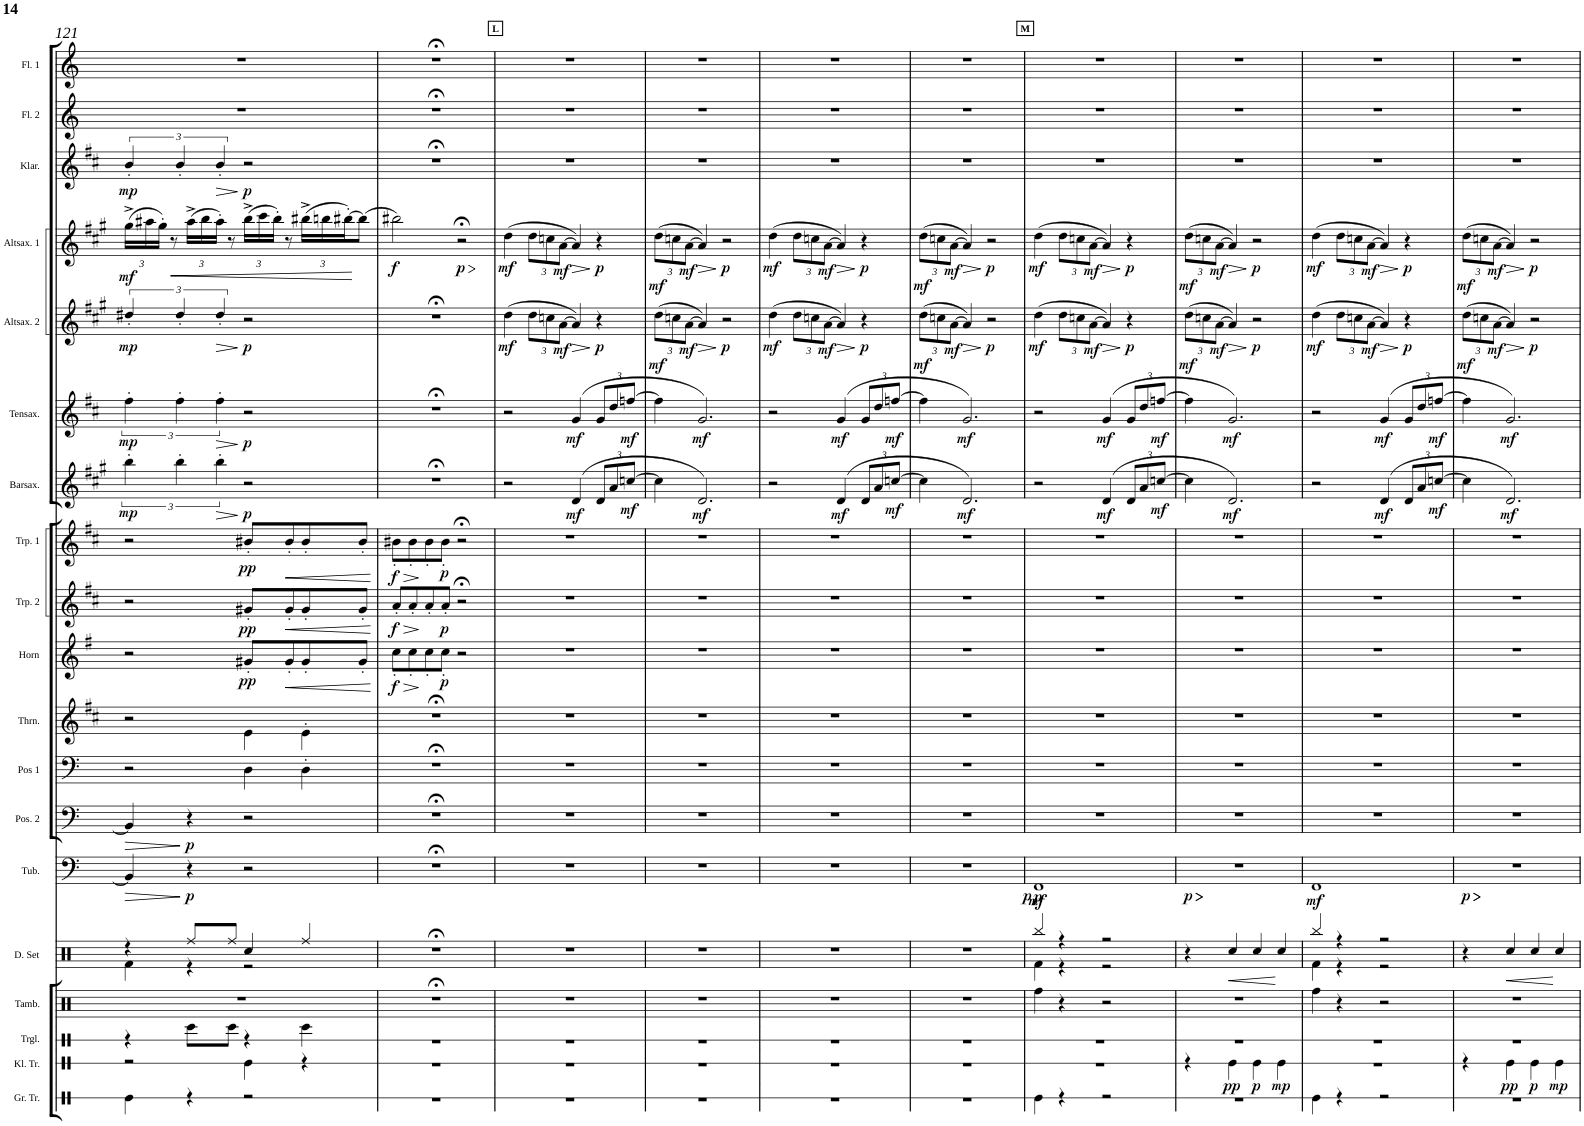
**kern	**kern	**kern	**kern	**dynam	**kern	**dynam	**kern	**dynam	**kern	**kern	**kern	**dynam	**kern	**dynam	**kern	**dynam	**kern	**dynam	**kern	**dynam	**kern	**dynam	**kern	**dynam	**kern	**dynam	**kern	**kern
*part18	*part17	*part16	*part15	*part15	*part14	*part14	*part13	*part13	*part12	*part11	*part10	*part10	*part9	*part9	*part8	*part8	*part7	*part7	*part6	*part6	*part5	*part5	*part4	*part4	*part3	*part3	*part2	*part1
*staff18	*staff17	*staff16	*staff15	*staff15	*staff14	*staff14	*staff13	*staff13	*staff12	*staff11	*staff10	*staff10	*staff9	*staff9	*staff8	*staff8	*staff7	*staff7	*staff6	*staff6	*staff5	*staff5	*staff4	*staff4	*staff3	*staff3	*staff2	*staff1
*I"Große Trommel	*I"Triangel	*I"Tambourine	*I"Drumset	*	*I"Tuba	*	*I"Posaune 2	*	*I"Posaune 1	*I"Tenorhorn	*I"Horn	*	*I"Trompete 2	*	*I"Trompete 1	*	*I"Baritonsaxophon	*	*I"Tenorsaxophon	*	*I"Altsaxophon 2	*	*I"Altsaxophon 1	*	*I"Klarinette	*	*I"Flöte 2	*I"Flöte 1
*I'Gr. Tr.	*I'Trgl.	*I'Tamb.	*I'D. Set	*	*I'Tub.	*	*I'Pos. 2	*	*I'Pos 1	*I'Thrn.	*I'Horn	*	*I'Trp. 2	*	*I'Trp. 1	*	*I'Barsax.	*	*I'Tensax.	*	*I'Altsax. 2	*	*I'Altsax. 1	*	*I'Klar.	*	*I'Fl. 2	*I'Fl. 1
!!LO:PB:g=z
*clefX	*clefX	*clefX	*clefX	*	*clefF4	*	*clefF4	*	*clefF4	*clefG2	*clefG2	*	*clefG2	*	*clefG2	*	*clefG2	*	*clefG2	*	*clefG2	*	*clefG2	*	*clefG2	*	*clefG2	*clefG2
*	*	*	*	*	*	*	*	*	*	*Trd8c14	*Trd4c7	*	*Trd1c2	*	*Trd1c2	*	*Trd12c21	*	*Trd8c14	*	*Trd5c9	*	*Trd5c9	*	*Trd1c2	*	*	*
*k[]	*k[]	*k[]	*k[]	*	*k[]	*	*k[]	*	*k[]	*k[f#c#]	*k[f#]	*	*k[f#c#]	*	*k[f#c#]	*	*k[f#c#g#]	*	*k[f#c#]	*	*k[f#c#g#]	*	*k[f#c#g#]	*	*k[f#c#]	*	*k[]	*k[]
*M4/4	*M4/4	*M4/4	*M4/4	*	*M4/4	*	*M4/4	*	*M4/4	*M4/4	*M4/4	*	*M4/4	*	*M4/4	*	*M4/4	*	*M4/4	*	*M4/4	*	*M4/4	*	*M4/4	*	*M4/4	*M4/4
=121	=121	=121	=121	=121	=121	=121	=121	=121	=121	=121	=121	=121	=121	=121	=121	=121	=121	=121	=121	=121	=121	=121	=121	=121	=121	=121	=121	=121
*	*	*	*^	*	*	*	*	*	*	*	*	*	*	*	*	*	*	*	*	*	*	*	*	*	*	*	*	*
!	!	!	!	!	!	!	!LO:HP:b	!	!	!	!	!	!	!	!	!	!	!	!	!	!	!	!	!	!	!	!	!	!
*	*	*	*	*	*	*	*	*	*	*	*	*	*	*	*	*	*	*	*	*	*	*	*	*Xbrackettup	*	*	*	*	*
!	!	!	!	!	!	!	!	!	!	!	!	!	!	!	!	!	!	!	!LO:DY:b	!	!LO:DY:b	!	!LO:DY:b	!	!LO:DY:b	!	!LO:DY:b	!	!
4Re\	4r	1r	4r	4Rf\	.	4BB/]	>	4BB/]	.	2r	2r	2r	.	2r	.	2r	.	6bb'>\	mp	6ff#'>\	mp	6dd#X'</	mp	(>24gg#^>\LL	mf	6b'</	mp	1r	1r
.	.	.	.	.	.	.	.	.	.	.	.	.	.	.	.	.	.	.	.	.	.	.	.	24aa#X\	.	.	.	.	.
.	.	.	.	.	.	.	.	.	.	.	.	.	.	.	.	.	.	.	.	.	.	.	.	24gg#'>\JJ)	.	.	.	.	.
!	!	!	!	!	!	!	!	!	!	!	!	!	!	!	!	!	!	!	!	!	!	!	!	!	!LO:HP:b	!	!	!	!
.	.	.	.	.	.	.	.	.	.	.	.	.	.	.	.	.	.	.	.	.	.	.	.	8r	<	.	.	.	.
.	.	.	.	.	.	.	.	.	.	.	.	.	.	.	.	.	.	6bb'>\	.	6ff#'>\	.	6dd#'</	.	.	.	6b'</	.	.	.
!	!	!	!	!	!	!	!LO:DY:b	!	!LO:DY:b	!	!	!	!	!	!	!	!	!	!	!	!	!	!	!	!	!	!	!	!
4r	8R\L	.	8Rff/L	4r	.	4r	p	4r	p	.	.	.	.	.	.	.	.	.	.	.	.	.	.	(>24aa#^>\LL	.	.	.	.	.
.	.	.	.	.	.	.	.	.	.	.	.	.	.	.	.	.	.	.	.	.	.	.	.	24bb\	.	.	.	.	.
!	!	!	!	!	!	!	!	!	!	!	!	!	!	!	!	!	!	!	!	!	!	!	!LO:HP:b	!	!	!	!	!	!
.	.	.	.	.	.	.	.	.	.	.	.	.	.	.	.	.	.	6bb'>\	.	6ff#'>\	.	6dd#'</	>	24aa#'>\JJ)	.	6b'</	.	.	.
.	8R\J	.	8Rff/J	.	.	.	.	.	.	.	.	.	.	.	.	.	.	.	.	.	.	.	.	8r	.	.	.	.	.
!	!	!	!	!	!	!	!	!	!	!	!	!	!LO:DY:b	!	!LO:DY:b	!	!LO:DY:b	!	!LO:DY:b	!	!LO:DY:b	!	!LO:DY:b	!	!	!	!LO:DY:b	!	!
2r	4r	.	4Rcc/	2r	.	2r	.	2r	.	4D\	4e\	8g#X'</L	pp	8g#X'</L	pp	8b#X'</L	pp	2r	p	2r	p	2r	p	(>24bb^>\LL	.	2r	p	.	.
.	.	.	.	.	.	.	.	.	.	.	.	.	.	.	.	.	.	.	.	.	.	.	.	24ccc#\	.	.	.	.	.
.	.	.	.	.	.	.	.	.	.	.	.	.	.	.	.	.	.	.	.	.	.	.	.	24bb'>\JJ)	.	.	.	.	.
!	!	!	!	!	!	!	!	!	!	!	!	!	!LO:HP:b	!	!LO:HP:b	!	!LO:HP:b	!	!	!	!	!	!	!	!	!	!	!	!
.	.	.	.	.	.	.	.	.	.	.	.	8g#'</	<	8g#'</	<	8b#'</	<	.	.	.	.	.	.	8r	.	.	.	.	.
.	4R\	.	4Rff/	.	.	.	.	.	.	4D'>\	4e'>\	8g#'</	.	8g#'</	.	8b#'</	.	.	.	.	.	.	.	(>24bb#X^>\LL	.	.	.	.	.
.	.	.	.	.	.	.	.	.	.	.	.	.	.	.	.	.	.	.	.	.	.	.	.	24bbn\	.	.	.	.	.
.	.	.	.	.	.	.	.	.	.	.	.	.	.	.	.	.	.	.	.	.	.	.	.	[24bb#X'>\J)	.	.	.	.	.
.	.	.	.	.	.	.	.	.	.	.	.	8g#'</J	.	8g#'</J	.	8b#'</J	.	.	.	.	.	.	.	(8bb#\J]	.	.	.	.	.
*	*	*	*v	*v	*	*	*	*	*	*	*	*	*	*	*	*	*	*	*	*	*	*	*	*	*	*	*	*	*
=122	=122	=122	=122	=122	=122	=122	=122	=122	=122	=122	=122	=122	=122	=122	=122	=122	=122	=122	=122	=122	=122	=122	=122	=122	=122	=122	=122	=122
!	!	!	!	!	!	!	!	!	!	!	!	!LO:DY:b	!	!LO:DY:b	!	!LO:DY:b	!	!	!	!	!	!	!	!LO:DY:b	!	!	!	!
1r	1r	1r;<	1r;<	.	1r;<	.	1r;<	.	1r;<	1r;<	8cc'<\L	f	8a'</L	f	8b#X'<\L	f	1r;<	.	1r;<	.	1r;<	.	2bb#X\)	f	1r;<	.	1r;<	1r;<
.	.	.	.	.	.	.	.	.	.	.	8cc'<\	.	8a'</	.	8b#'<\	.	.	.	.	.	.	.	.	.	.	.	.	.
.	.	.	.	.	.	.	.	.	.	.	8cc'<\	[	8a'</	[	8b#'<\	[	.	.	.	.	.	.	.	.	.	.	.	.
!	!	!	!	!	!	!	!	!	!	!	!	!LO:DY:b	!	!LO:DY:b	!	!LO:DY:b	!	!	!	!	!	!	!	!	!	!	!	!
.	.	.	.	.	.	.	.	.	.	.	8cc'<\J	p	8a'</J	p	8b#'<\J	p	.	.	.	.	.	.	.	.	.	.	.	.
!	!	!	!	!	!	!	!	!	!	!	!	!	!	!	!	!	!	!	!	!	!	!	!	!LO:HP:n=1:b	!	!	!	!
!	!	!	!	!	!	!	!	!	!	!	!	!	!	!	!	!	!	!	!	!	!	!	!	!LO:DY:n=1:b	!	!	!	!
.	.	.	.	.	.	.	.	.	.	.	2r	.	2r;<	.	2r;<	.	.	.	.	.	.	.	2r;<	[ > p	.	.	.	.
!!LO:REH:place=s1:a:B:cj:t=L
=123	=123	=123	=123	=123	=123	=123	=123	=123	=123	=123	=123	=123	=123	=123	=123	=123	=123	=123	=123	=123	=123	=123	=123	=123	=123	=123	=123	=123
!	!	!	!	!	!	!	!	!	!	!	!	!	!	!	!	!	!	!	!	!	!	!LO:DY:b	!	!LO:DY:b	!	!	!	!
1r	1r	1r	1r	.	1r	.	1r	.	1r	1r	1r	.	1r	.	1r	.	2r	.	2r	.	(4dd\	mf	(4dd\	mf	1r	.	1r	1r
*	*	*	*	*	*	*	*	*	*	*	*	*	*	*	*	*	*	*	*	*	*Xbrackettup	*	*	*	*	*	*	*
.	.	.	.	.	.	.	.	.	.	.	.	.	.	.	.	.	.	.	.	.	12dd\L	.	12dd\L	.	.	.	.	.
.	.	.	.	.	.	.	.	.	.	.	.	.	.	.	.	.	.	.	.	.	12ccn\	.	12ccn\	.	.	.	.	.
!	!	!	!	!	!	!	!	!	!	!	!	!	!	!	!	!	!	!	!	!	!	!LO:DY:b	!	!LO:DY:b	!	!	!	!
.	.	.	.	.	.	.	.	.	.	.	.	.	.	.	.	.	.	.	.	.	[12a\J	mf	[12a\J	mf	.	.	.	.
!	!	!	!	!	!	!	!	!	!	!	!	!	!	!	!	!	!	!LO:DY:b	!	!LO:DY:b	!	!LO:HP:b	!	!LO:HP:b	!	!	!	!
.	.	.	.	.	.	.	.	.	.	.	.	.	.	.	.	.	(4d/	mf	(4g/	mf	4a/])	>	4a/])	>	.	.	.	.
*	*	*	*	*	*	*	*	*	*	*	*	*	*	*	*	*	*Xbrackettup	*	*Xbrackettup	*	*	*	*	*	*	*	*	*
!	!	!	!	!	!	!	!	!	!	!	!	!	!	!	!	!	!	!	!	!	!	!LO:DY:n=1:b	!	!LO:DY:n=1:b	!	!	!	!
.	.	.	.	.	.	.	.	.	.	.	.	.	.	.	.	.	12d/L	.	12g/L	.	4r	] p	4r	] p	.	.	.	.
.	.	.	.	.	.	.	.	.	.	.	.	.	.	.	.	.	12a/	.	12dd/	.	.	.	.	.	.	.	.	.
!	!	!	!	!	!	!	!	!	!	!	!	!	!	!	!	!	!	!LO:DY:b	!	!LO:DY:b	!	!	!	!	!	!	!	!
.	.	.	.	.	.	.	.	.	.	.	.	.	.	.	.	.	[12ccn/J	mf	[12ffn/J	mf	.	.	.	.	.	.	.	.
=124	=124	=124	=124	=124	=124	=124	=124	=124	=124	=124	=124	=124	=124	=124	=124	=124	=124	=124	=124	=124	=124	=124	=124	=124	=124	=124	=124	=124
!	!	!	!	!	!	!	!	!	!	!	!	!	!	!	!	!	!	!	!	!	!	!LO:DY:b	!	!LO:DY:b	!	!	!	!
1r	1r	1r	1r	.	1r	.	1r	.	1r	1r	1r	.	1r	.	1r	.	4cc\]	.	4ff\]	.	(12dd\L	mf	(12dd\L	mf	1r	.	1r	1r
.	.	.	.	.	.	.	.	.	.	.	.	.	.	.	.	.	.	.	.	.	12ccn\	.	12ccn\	.	.	.	.	.
!	!	!	!	!	!	!	!	!	!	!	!	!	!	!	!	!	!	!	!	!	!	!LO:DY:b	!	!LO:DY:b	!	!	!	!
.	.	.	.	.	.	.	.	.	.	.	.	.	.	.	.	.	.	.	.	.	[12a\J	mf	[12a\J	mf	.	.	.	.
!	!	!	!	!	!	!	!	!	!	!	!	!	!	!	!	!	!	!LO:DY:b	!	!LO:DY:b	!	!LO:HP:b	!	!LO:HP:b	!	!	!	!
.	.	.	.	.	.	.	.	.	.	.	.	.	.	.	.	.	2.d/)	mf	2.g/)	mf	4a/])	>	4a/])	>	.	.	.	.
!	!	!	!	!	!	!	!	!	!	!	!	!	!	!	!	!	!	!	!	!	!	!LO:DY:n=1:b	!	!LO:DY:n=1:b	!	!	!	!
.	.	.	.	.	.	.	.	.	.	.	.	.	.	.	.	.	.	.	.	.	2r	] p	2r	] p	.	.	.	.
=125	=125	=125	=125	=125	=125	=125	=125	=125	=125	=125	=125	=125	=125	=125	=125	=125	=125	=125	=125	=125	=125	=125	=125	=125	=125	=125	=125	=125
!	!	!	!	!	!	!	!	!	!	!	!	!	!	!	!	!	!	!	!	!	!	!LO:DY:b	!	!LO:DY:b	!	!	!	!
1r	1r	1r	1r	.	1r	.	1r	.	1r	1r	1r	.	1r	.	1r	.	2r	.	2r	.	(4dd\	mf	(4dd\	mf	1r	.	1r	1r
.	.	.	.	.	.	.	.	.	.	.	.	.	.	.	.	.	.	.	.	.	12dd\L	.	12dd\L	.	.	.	.	.
.	.	.	.	.	.	.	.	.	.	.	.	.	.	.	.	.	.	.	.	.	12ccn\	.	12ccn\	.	.	.	.	.
!	!	!	!	!	!	!	!	!	!	!	!	!	!	!	!	!	!	!	!	!	!	!LO:DY:b	!	!LO:DY:b	!	!	!	!
.	.	.	.	.	.	.	.	.	.	.	.	.	.	.	.	.	.	.	.	.	[12a\J	mf	[12a\J	mf	.	.	.	.
!	!	!	!	!	!	!	!	!	!	!	!	!	!	!	!	!	!	!LO:DY:b	!	!LO:DY:b	!	!LO:HP:b	!	!LO:HP:b	!	!	!	!
.	.	.	.	.	.	.	.	.	.	.	.	.	.	.	.	.	(4d/	mf	(4g/	mf	4a/])	>	4a/])	>	.	.	.	.
!	!	!	!	!	!	!	!	!	!	!	!	!	!	!	!	!	!	!	!	!	!	!LO:DY:n=1:b	!	!LO:DY:n=1:b	!	!	!	!
.	.	.	.	.	.	.	.	.	.	.	.	.	.	.	.	.	12d/L	.	12g/L	.	4r	] p	4r	] p	.	.	.	.
.	.	.	.	.	.	.	.	.	.	.	.	.	.	.	.	.	12a/	.	12dd/	.	.	.	.	.	.	.	.	.
!	!	!	!	!	!	!	!	!	!	!	!	!	!	!	!	!	!	!LO:DY:b	!	!LO:DY:b	!	!	!	!	!	!	!	!
.	.	.	.	.	.	.	.	.	.	.	.	.	.	.	.	.	[12ccn/J	mf	[12ffn/J	mf	.	.	.	.	.	.	.	.
=126	=126	=126	=126	=126	=126	=126	=126	=126	=126	=126	=126	=126	=126	=126	=126	=126	=126	=126	=126	=126	=126	=126	=126	=126	=126	=126	=126	=126
!	!	!	!	!	!	!	!	!	!	!	!	!	!	!	!	!	!	!	!	!	!	!LO:DY:b	!	!LO:DY:b	!	!	!	!
1r	1r	1r	1r	.	1r	.	1r	.	1r	1r	1r	.	1r	.	1r	.	4cc\]	.	4ff\]	.	(12dd\L	mf	(12dd\L	mf	1r	.	1r	1r
.	.	.	.	.	.	.	.	.	.	.	.	.	.	.	.	.	.	.	.	.	12ccn\	.	12ccn\	.	.	.	.	.
!	!	!	!	!	!	!	!	!	!	!	!	!	!	!	!	!	!	!	!	!	!	!LO:DY:b	!	!LO:DY:b	!	!	!	!
.	.	.	.	.	.	.	.	.	.	.	.	.	.	.	.	.	.	.	.	.	[12a\J	mf	[12a\J	mf	.	.	.	.
!	!	!	!	!	!	!	!	!	!	!	!	!	!	!	!	!	!	!LO:DY:b	!	!LO:DY:b	!	!LO:HP:b	!	!LO:HP:b	!	!	!	!
.	.	.	.	.	.	.	.	.	.	.	.	.	.	.	.	.	2.d/)	mf	2.g/)	mf	4a/])	>	4a/])	>	.	.	.	.
!	!	!	!	!	!	!	!	!	!	!	!	!	!	!	!	!	!	!	!	!	!	!LO:DY:n=1:b	!	!LO:DY:n=1:b	!	!	!	!
.	.	.	.	.	.	.	.	.	.	.	.	.	.	.	.	.	.	.	.	.	2r	] p	2r	] p	.	.	.	.
!!LO:REH:place=s1:a:B:cj:t=M
=127	=127	=127	=127	=127	=127	=127	=127	=127	=127	=127	=127	=127	=127	=127	=127	=127	=127	=127	=127	=127	=127	=127	=127	=127	=127	=127	=127	=127
*	*	*	*^	*	*	*	*	*	*	*	*	*	*	*	*	*	*	*	*	*	*	*	*	*	*	*	*	*
!	!	!	!	!	!	!	!LO:DY:b	!	!	!	!	!	!	!	!	!	!	!	!	!	!	!	!	!	!	!	!	!	!
!	!	!	!	!	!	!	!LO:DY:n=1:b	!	!	!	!	!	!	!	!	!	!	!	!	!	!	!	!LO:DY:b	!	!LO:DY:b	!	!	!	!
4Re\	1r	4Rff\	4Rbb/	4Rf\	.	1FF	mf p	1r	.	1r	1r	1r	.	1r	.	1r	.	2r	.	2r	.	(4dd\	mf	(4dd\	mf	1r	.	1r	1r
4r	.	4r	4r	4r	.	.	.	.	.	.	.	.	.	.	.	.	.	.	.	.	.	12dd\L	.	12dd\L	.	.	.	.	.
.	.	.	.	.	.	.	.	.	.	.	.	.	.	.	.	.	.	.	.	.	.	12ccn\	.	12ccn\	.	.	.	.	.
!	!	!	!	!	!	!	!	!	!	!	!	!	!	!	!	!	!	!	!	!	!	!	!LO:DY:b	!	!LO:DY:b	!	!	!	!
.	.	.	.	.	.	.	.	.	.	.	.	.	.	.	.	.	.	.	.	.	.	[12a\J	mf	[12a\J	mf	.	.	.	.
!	!	!	!	!	!	!	!	!	!	!	!	!	!	!	!	!	!	!	!LO:DY:b	!	!LO:DY:b	!	!LO:HP:b	!	!LO:HP:b	!	!	!	!
2r	.	2r	2r	2r	.	.	.	.	.	.	.	.	.	.	.	.	.	(4d/	mf	(4g/	mf	4a/])	>	4a/])	>	.	.	.	.
!	!	!	!	!	!	!	!	!	!	!	!	!	!	!	!	!	!	!	!	!	!	!	!LO:DY:n=1:b	!	!LO:DY:n=1:b	!	!	!	!
.	.	.	.	.	.	.	.	.	.	.	.	.	.	.	.	.	.	12d/L	.	12g/L	.	4r	] p	4r	] p	.	.	.	.
.	.	.	.	.	.	.	.	.	.	.	.	.	.	.	.	.	.	12a/	.	12dd/	.	.	.	.	.	.	.	.	.
!	!	!	!	!	!	!	!	!	!	!	!	!	!	!	!	!	!	!	!LO:DY:b	!	!LO:DY:b	!	!	!	!	!	!	!	!
.	.	.	.	.	.	.	.	.	.	.	.	.	.	.	.	.	.	[12ccn/J	mf	[12ffn/J	mf	.	.	.	.	.	.	.	.
*	*	*	*v	*v	*	*	*	*	*	*	*	*	*	*	*	*	*	*	*	*	*	*	*	*	*	*	*	*	*
.	.	.	.	.	.	]	.	.	.	.	.	.	.	.	.	.	.	.	.	.	.	.	.	.	.	.	.	.
=128	=128	=128	=128	=128	=128	=128	=128	=128	=128	=128	=128	=128	=128	=128	=128	=128	=128	=128	=128	=128	=128	=128	=128	=128	=128	=128	=128	=128
!	!	!	!	!	!	!LO:HP:b	!	!	!	!	!	!	!	!	!	!	!	!	!	!	!	!	!	!	!	!	!	!
!	!	!	!	!	!	!LO:DY:n=1:b	!	!	!	!	!	!	!	!	!	!	!	!	!	!	!	!LO:DY:b	!	!LO:DY:b	!	!	!	!
1r	1r	1r	4r	.	1r	> p	1r	.	1r	1r	1r	.	1r	.	1r	.	4cc\]	.	4ff\]	.	(12dd\L	mf	(12dd\L	mf	1r	.	1r	1r
.	.	.	.	.	.	.	.	.	.	.	.	.	.	.	.	.	.	.	.	.	12ccn\	.	12ccn\	.	.	.	.	.
!	!	!	!	!	!	!	!	!	!	!	!	!	!	!	!	!	!	!	!	!	!	!LO:DY:b	!	!LO:DY:b	!	!	!	!
.	.	.	.	.	.	.	.	.	.	.	.	.	.	.	.	.	.	.	.	.	[12a\J	mf	[12a\J	mf	.	.	.	.
!	!	!	!	!LO:HP:b	!	!	!	!	!	!	!	!	!	!	!	!	!	!LO:DY:b	!	!LO:DY:b	!	!LO:HP:b	!	!LO:HP:b	!	!	!	!
.	.	.	4Rcc/	<	.	.	.	.	.	.	.	.	.	.	.	.	2.d/)	mf	2.g/)	mf	4a/])	>	4a/])	>	.	.	.	.
!	!	!	!	!	!	!	!	!	!	!	!	!	!	!	!	!	!	!	!	!	!	!LO:DY:n=1:b	!	!LO:DY:n=1:b	!	!	!	!
.	.	.	4Rcc/	.	.	.	.	.	.	.	.	.	.	.	.	.	.	.	.	.	2r	] p	2r	] p	.	.	.	.
.	.	.	4Rcc/	.	.	.	.	.	.	.	.	.	.	.	.	.	.	.	.	.	.	.	.	.	.	.	.	.
=129	=129	=129	=129	=129	=129	=129	=129	=129	=129	=129	=129	=129	=129	=129	=129	=129	=129	=129	=129	=129	=129	=129	=129	=129	=129	=129	=129	=129
*	*	*	*^	*	*	*	*	*	*	*	*	*	*	*	*	*	*	*	*	*	*	*	*	*	*	*	*	*
!	!	!	!	!	!	!	!LO:HP:b	!	!	!	!	!	!	!	!	!	!	!	!	!	!	!	!	!	!	!	!	!	!
!	!	!	!	!	!	!	!LO:DY:n=1:b	!	!	!	!	!	!	!	!	!	!	!	!	!	!	!	!LO:DY:b	!	!LO:DY:b	!	!	!	!
4Re\	1r	4Rff\	4Rbb/	4Rf\	.	1FF	> mf	1r	.	1r	1r	1r	.	1r	.	1r	.	2r	.	2r	.	(4dd\	mf	(4dd\	mf	1r	.	1r	1r
4r	.	4r	4r	4r	.	.	.	.	.	.	.	.	.	.	.	.	.	.	.	.	.	12dd\L	.	12dd\L	.	.	.	.	.
.	.	.	.	.	.	.	.	.	.	.	.	.	.	.	.	.	.	.	.	.	.	12ccn\	.	12ccn\	.	.	.	.	.
!	!	!	!	!	!	!	!	!	!	!	!	!	!	!	!	!	!	!	!	!	!	!	!LO:DY:b	!	!LO:DY:b	!	!	!	!
.	.	.	.	.	.	.	.	.	.	.	.	.	.	.	.	.	.	.	.	.	.	[12a\J	mf	[12a\J	mf	.	.	.	.
!	!	!	!	!	!	!	!	!	!	!	!	!	!	!	!	!	!	!	!LO:DY:b	!	!LO:DY:b	!	!LO:HP:b	!	!LO:HP:b	!	!	!	!
2r	.	2r	2r	2r	.	.	.	.	.	.	.	.	.	.	.	.	.	(4d/	mf	(4g/	mf	4a/])	>	4a/])	>	.	.	.	.
!	!	!	!	!	!	!	!	!	!	!	!	!	!	!	!	!	!	!	!	!	!	!	!LO:DY:n=1:b	!	!LO:DY:n=1:b	!	!	!	!
.	.	.	.	.	.	.	.	.	.	.	.	.	.	.	.	.	.	12d/L	.	12g/L	.	4r	] p	4r	] p	.	.	.	.
.	.	.	.	.	.	.	.	.	.	.	.	.	.	.	.	.	.	12a/	.	12dd/	.	.	.	.	.	.	.	.	.
!	!	!	!	!	!	!	!	!	!	!	!	!	!	!	!	!	!	!	!LO:DY:b	!	!LO:DY:b	!	!	!	!	!	!	!	!
.	.	.	.	.	.	.	.	.	.	.	.	.	.	.	.	.	.	[12ccn/J	mf	[12ffn/J	mf	.	.	.	.	.	.	.	.
*	*	*	*v	*v	*	*	*	*	*	*	*	*	*	*	*	*	*	*	*	*	*	*	*	*	*	*	*	*	*
.	.	.	.	.	.	] ]	.	.	.	.	.	.	.	.	.	.	.	.	.	.	.	.	.	.	.	.	.	.
=130	=130	=130	=130	=130	=130	=130	=130	=130	=130	=130	=130	=130	=130	=130	=130	=130	=130	=130	=130	=130	=130	=130	=130	=130	=130	=130	=130	=130
!	!	!	!	!	!	!LO:DY:b	!	!	!	!	!	!	!	!	!	!	!	!	!	!	!	!LO:DY:b	!	!LO:DY:b	!	!	!	!
1r	1r	1r	4r	.	1r	p	1r	.	1r	1r	1r	.	1r	.	1r	.	4cc\]	.	4ff\]	.	(12dd\L	mf	(12dd\L	mf	1r	.	1r	1r
.	.	.	.	.	.	.	.	.	.	.	.	.	.	.	.	.	.	.	.	.	12ccn\	.	12ccn\	.	.	.	.	.
!	!	!	!	!	!	!	!	!	!	!	!	!	!	!	!	!	!	!	!	!	!	!LO:DY:b	!	!LO:DY:b	!	!	!	!
.	.	.	.	.	.	.	.	.	.	.	.	.	.	.	.	.	.	.	.	.	[12a\J	mf	[12a\J	mf	.	.	.	.
!	!	!	!	!	!	!	!	!	!	!	!	!	!	!	!	!	!	!LO:DY:b	!	!LO:DY:b	!	!	!	!	!	!	!	!
.	.	.	4Rcc/	.	.	.	.	.	.	.	.	.	.	.	.	.	2.d/)	mf	2.g/)	mf	4a/])	.	4a/])	.	.	.	.	.
!	!	!	!	!	!	!	!	!	!	!	!	!	!	!	!	!	!	!	!	!	!	!LO:DY:n=1:b	!	!LO:DY:n=1:b	!	!	!	!
.	.	.	4Rcc/	.	.	.	.	.	.	.	.	.	.	.	.	.	.	.	.	.	2r	] p	2r	] p	.	.	.	.
.	.	.	4Rcc/	[	.	.	.	.	.	.	.	.	.	.	.	.	.	.	.	.	.	.	.	.	.	.	.	.
=	=	=	=	=	=	=	=	=	=	=	=	=	=	=	=	=	=	=	=	=	=	=	=	=	=	=	=	=
*-	*-	*-	*-	*-	*-	*-	*-	*-	*-	*-	*-	*-	*-	*-	*-	*-	*-	*-	*-	*-	*-	*-	*-	*-	*-	*-	*-	*-
